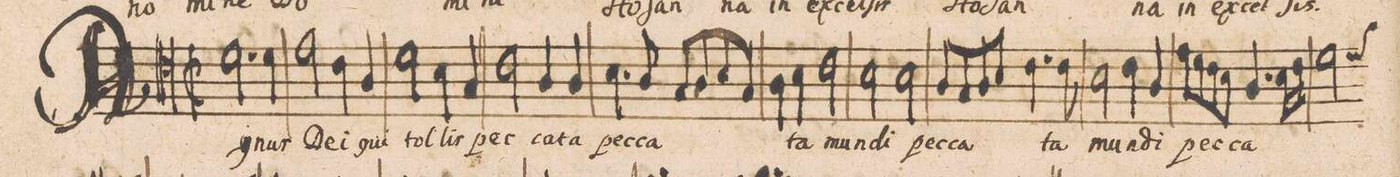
**kern	**text
*I"TENOR.	*
*clefC4	*
*k[]	*
*met(C|)	*
*M2/1	*
2.d\	A-
4d\	-gnus
2e\	De-
4c\	-i
4A/	qui
=2-	=2-
2d\	tol-
4B\	-lis
4G/	pec-
2c\	.
4A/	-ca-
4A/	-ta
=3-	=3-
4.B\	pec-
8A/	-ca-
8G/L	.
8A/	.
8B/	.
8G/J	.
4A\	.
4B\	-ta
2c\	mun-
=4-	=4-
2B\	-di
2B\	pec-
8A/L	-ca-
8G/	.
8A/	.
8B/J	.
4.c\	.
8c\	-ta
=5-	=5-
2B\	mun-
4c\	-di
4A/	.
8e\L	pec-
8d\	.
8c\	.
8B\J	.
4.A/	-ca-
16B\LL	.
16c\JJ	.
=6-	=6-
*custos:d	*
2d\	.
*-	*-
